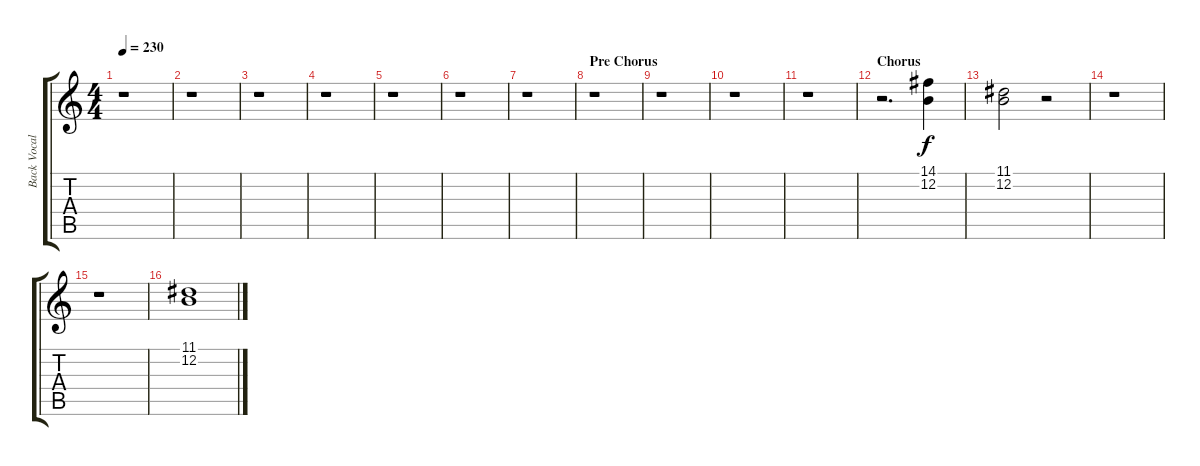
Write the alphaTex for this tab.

\track ("Back Vocals" "Back Vocal") {instrument flute}
\staff {score tabs}
\tuning (E4 B3 G3 D3 A2 E2) {hide}
\ts (4 4)
\tempo 230
\clef g2
\ks c
r.1{dy f} |
r.1 |
r.1 |
r.1 |
r.1 |
r.1 |
r.1 |
\section ("" "Pre Chorus")
r.1 |
r.1 |
r.1 |
r.1 |
\section ("" "Chorus")
r.2{d} (14.1 12.2).4 |
(11.1 12.2).2 r.2 |
r.1 |
r.1 |
(11.1 12.2).1
